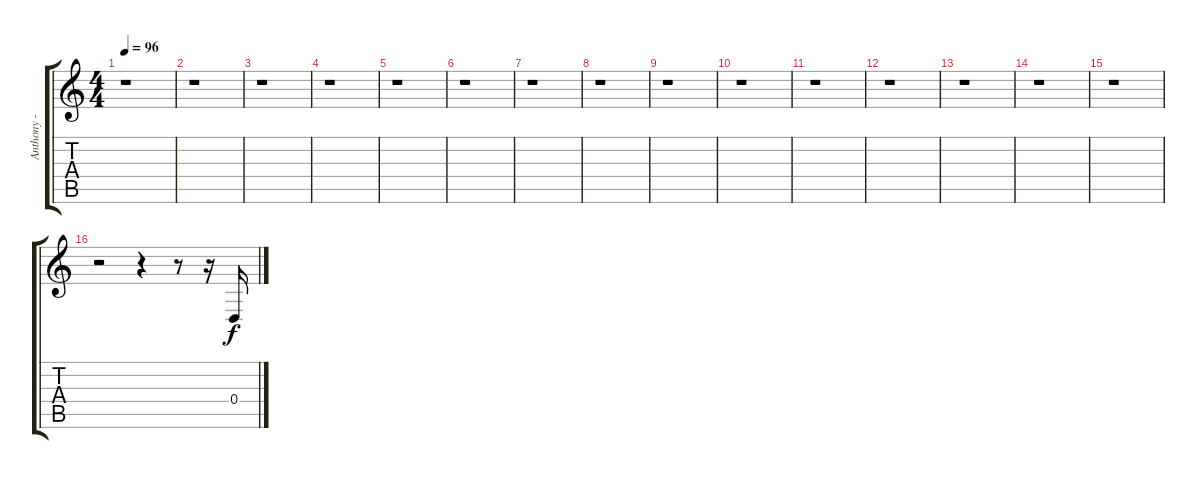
\track ("Anthony - Vox" "Anthony - ") {instrument bassoon}
\staff {score tabs}
\tuning (E4 B3 G3 D3 A2 E2) {hide}
\ts (4 4)
\tempo 96
\clef g2
\ks c
r.1{dy fff} |
r.1 |
r.1 |
r.1 |
r.1 |
r.1 |
r.1 |
r.1 |
r.1 |
r.1 |
r.1 |
r.1 |
r.1 |
r.1 |
r.1 |
r.2 r.4 r.8 r.16 0.4.16{dy f}
